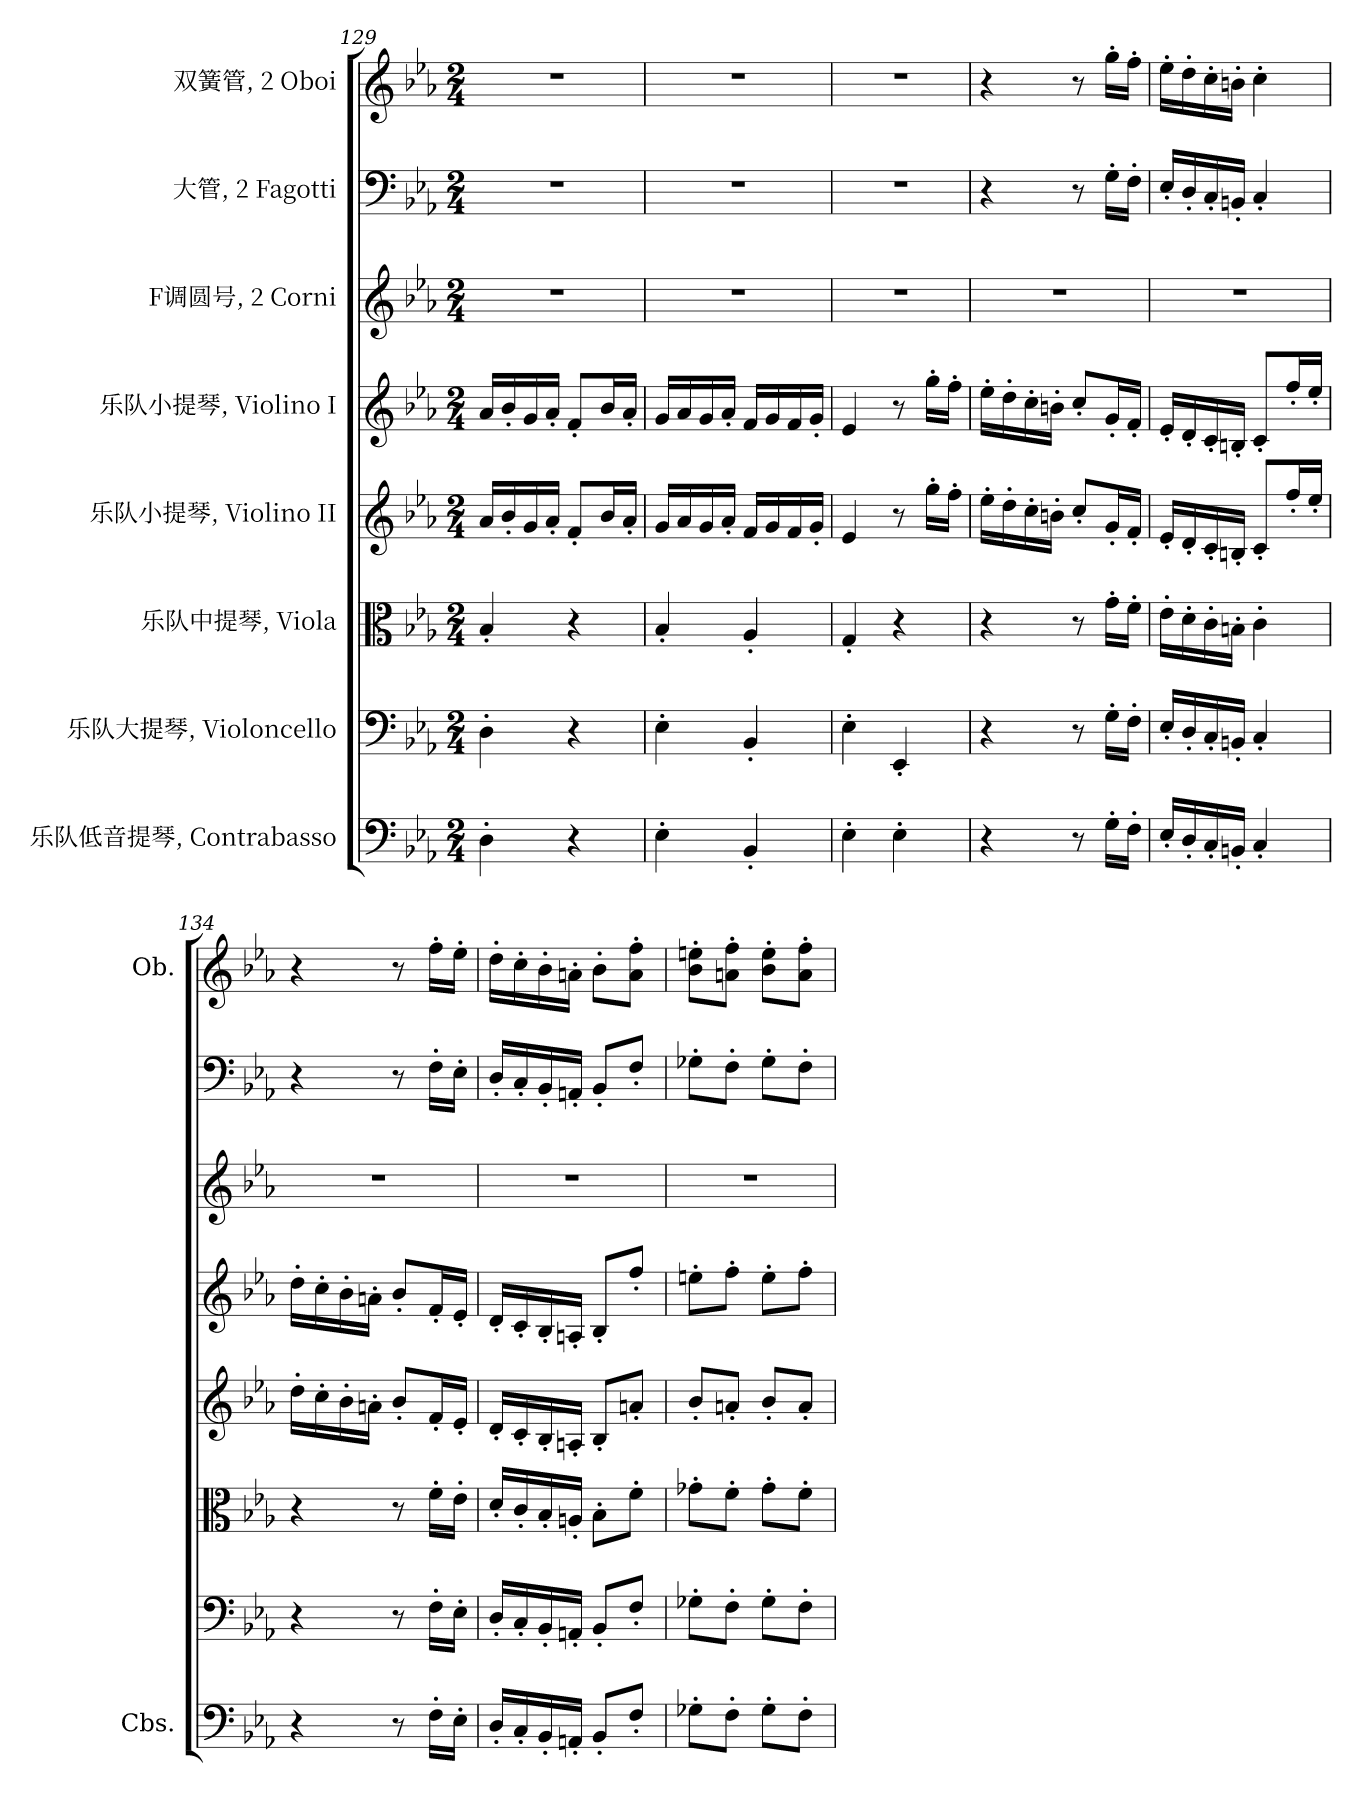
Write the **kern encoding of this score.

**kern	**kern	**kern	**kern	**kern	**kern	**kern	**kern
*part8	*part7	*part6	*part5	*part4	*part3	*part2	*part1
*staff8	*staff7	*staff6	*staff5	*staff4	*staff3	*staff2	*staff1
*I"乐队低音提琴, Contrabasso	*I"乐队大提琴, Violoncello	*I"乐队中提琴, Viola	*I"乐队小提琴, Violino II	*I"乐队小提琴, Violino I	*I"F调圆号, 2 Corni	*I"大管, 2 Fagotti	*I"双簧管, 2 Oboi
*I'Cbs.	*	*	*	*	*	*	*I'Ob.
*clefF4	*clefF4	*clefC3	*clefG2	*clefG2	*clefG2	*clefF4	*clefG2
*ITrd7c12	*	*	*	*	*ITrd4c7	*	*
*k[b-e-a-]	*k[b-e-a-]	*k[b-e-a-]	*k[b-e-a-]	*k[b-e-a-]	*k[b-e-a-d-]	*k[b-e-a-]	*k[b-e-a-]
*M2/4	*M2/4	*M2/4	*M2/4	*M2/4	*M2/4	*M2/4	*M2/4
=129	=129	=129	=129	=129	=129	=129	=129
4DD'\	4D'\	4B-'/	16a-/LL	16a-/LL	2r	2r	2r
.	.	.	16b-'/	16b-'/	.	.	.
.	.	.	16g/	16g/	.	.	.
.	.	.	16a-'/JJ	16a-'/JJ	.	.	.
4r	4r	4r	8f'/L	8f'/L	.	.	.
.	.	.	16b-/L	16b-/L	.	.	.
.	.	.	16a-'/JJ	16a-'/JJ	.	.	.
=130	=130	=130	=130	=130	=130	=130	=130
4EE-'\	4E-'\	4B-'/	16g/LL	16g/LL	2r	2r	2r
.	.	.	16a-/	16a-/	.	.	.
.	.	.	16g/	16g/	.	.	.
.	.	.	16a-'/JJ	16a-'/JJ	.	.	.
4BBB-'/	4BB-'/	4A-'/	16f/LL	16f/LL	.	.	.
.	.	.	16g/	16g/	.	.	.
.	.	.	16f/	16f/	.	.	.
.	.	.	16g'/JJ	16g'/JJ	.	.	.
!!LO:PB:g=z
=131	=131	=131	=131	=131	=131	=131	=131
4EE-'\	4E-'\	4G'/	4e-/	4e-/	2r	2r	2r
4EE-'\	4EE-'/	4r	8r	8r	.	.	.
.	.	.	16gg'\LL	16gg'\LL	.	.	.
.	.	.	16ff'\JJ	16ff'\JJ	.	.	.
=132	=132	=132	=132	=132	=132	=132	=132
4r	4r	4r	16ee-'\LL	16ee-'\LL	2r	4r	4r
.	.	.	16dd'\	16dd'\	.	.	.
.	.	.	16cc'\	16cc'\	.	.	.
.	.	.	16bn'\JJ	16bn'\JJ	.	.	.
8r	8r	8r	8cc'/L	8cc'/L	.	8r	8r
16GG'\LL	16G'\LL	16g'\LL	16g'/L	16g'/L	.	16G'\LL	16gg'\LL
16FF'\JJ	16F'\JJ	16f'\JJ	16f'/JJ	16f'/JJ	.	16F'\JJ	16ff'\JJ
=133	=133	=133	=133	=133	=133	=133	=133
16EE-'/LL	16E-'/LL	16e-'\LL	16e-'/LL	16e-'/LL	2r	16E-'/LL	16ee-'\LL
16DD'/	16D'/	16d'\	16d'/	16d'/	.	16D'/	16dd'\
16CC'/	16C'/	16c'\	16c'/	16c'/	.	16C'/	16cc'\
16BBBn'/JJ	16BBn'/JJ	16Bn'\JJ	16Bn'/JJ	16Bn'/JJ	.	16BBn'/JJ	16bn'\JJ
4CC'/	4C'/	4c'\	8c'/L	8c'/L	.	4C'/	4cc'\
.	.	.	16ff'/L	16ff'/L	.	.	.
.	.	.	16ee-'/JJ	16ee-'/JJ	.	.	.
=134	=134	=134	=134	=134	=134	=134	=134
4r	4r	4r	16dd'\LL	16dd'\LL	2r	4r	4r
.	.	.	16cc'\	16cc'\	.	.	.
.	.	.	16b-'\	16b-'\	.	.	.
.	.	.	16an'\JJ	16an'\JJ	.	.	.
8r	8r	8r	8b-'/L	8b-'/L	.	8r	8r
16FF'\LL	16F'\LL	16f'\LL	16f'/L	16f'/L	.	16F'\LL	16ff'\LL
16EE-'\JJ	16E-'\JJ	16e-'\JJ	16e-'/JJ	16e-'/JJ	.	16E-'\JJ	16ee-'\JJ
=135	=135	=135	=135	=135	=135	=135	=135
16DD'/LL	16D'/LL	16d'/LL	16d'/LL	16d'/LL	2r	16D'/LL	16dd'\LL
16CC'/	16C'/	16c'/	16c'/	16c'/	.	16C'/	16cc'\
16BBB-'/	16BB-'/	16B-'/	16B-'/	16B-'/	.	16BB-'/	16b-'\
16AAAn'/JJ	16AAn'/JJ	16An'/JJ	16An'/JJ	16An'/JJ	.	16AAn'/JJ	16an'\JJ
8BBB-'/L	8BB-'/L	8B-'\L	8B-'/L	8B-'/L	.	8BB-'/L	8b-'\L
8FF'/J	8F'/J	8f'\J	8an'/J	8ff'/J	.	8F'/J	8a\' 8ff\'J
!!LO:PB:g=z
=136	=136	=136	=136	=136	=136	=136	=136
8GG-X'\L	8G-X'\L	8g-X'\L	8b-'/L	8een'\L	2r	8G-X'\L	8b-\' 8een\'L
8FF'\J	8F'\J	8f'\J	8an'/J	8ff'\J	.	8F'\J	8an\' 8ff\'J
8GG-'\L	8G-'\L	8g-'\L	8b-'/L	8ee'\L	.	8G-'\L	8b-\' 8ee\'L
8FF'\J	8F'\J	8f'\J	8a'/J	8ff'\J	.	8F'\J	8a\' 8ff\'J
=	=	=	=	=	=	=	=
*-	*-	*-	*-	*-	*-	*-	*-
